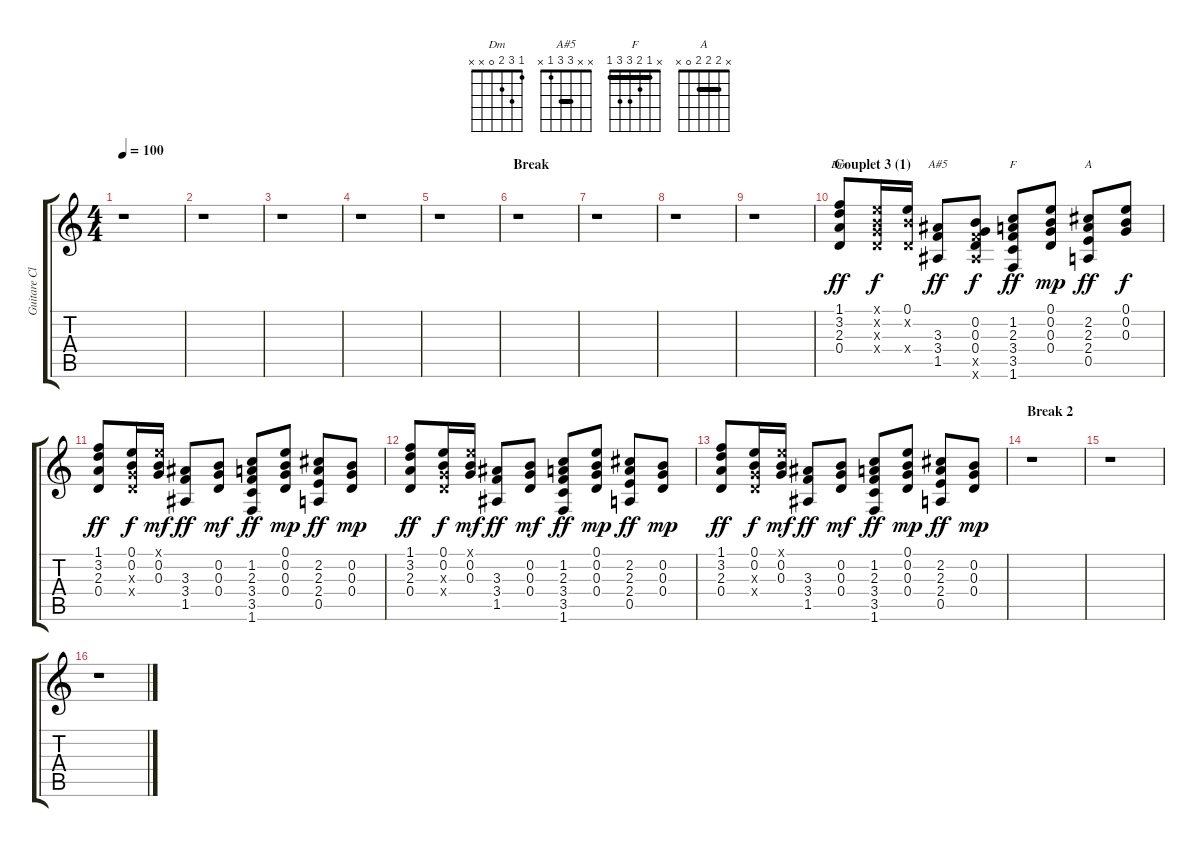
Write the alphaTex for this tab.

\track ("Guitare Clean" "Guitare Cl") {instrument electricguitarclean}
\staff {score tabs}
\tuning (E4 B3 G3 D3 A2 E2) {hide}
\chord ("Dm" 1 3 2 0 x x)
\chord ("A#5" x x 3 3 1 x) {barre 3}
\chord ("F" x 1 2 3 3 1) {barre 1}
\chord ("A" x 2 2 2 0 x) {barre 2}
\ts (4 4)
\tempo 100
\clef g2
\ks c
r.1{dy f} |
r.1 |
r.1 |
r.1 |
r.1 |
\section ("" "Break")
r.1 |
r.1 |
r.1 |
r.1 |
\section ("" "Couplet 3 (1)")
(1.1 3.2 2.3 0.4).8{ch "Dm" dy ff} (0.1{x} 0.2{x} 0.3{x} 0.4{x}).16{dy f} (0.1 0.2{x} 0.4{x}).16 (3.3 3.4 1.5).8{ch "A#5" dy ff} (0.2 0.3 0.4 8.5{x} 6.6{x}).8{dy f} (1.2 2.3 3.4 3.5 1.6).8{ch "F" dy ff} (0.1 0.2 0.3 0.4).8{dy mp} (2.2 2.3 2.4 0.5).8{ch "A" dy ff} (0.1 0.2 0.3).8{dy f} |
(1.1 3.2 2.3 0.4).8{dy ff} (0.1 0.2 0.3{x} 0.4{x}).16{dy f} (0.1{x} 0.2 0.3).16{dy mf} (3.3 3.4 1.5).8{dy ff} (0.2 0.3 0.4).8{dy mf} (1.2 2.3 3.4 3.5 1.6).8{dy ff} (0.1 0.2 0.3 0.4).8{dy mp} (2.2 2.3 2.4 0.5).8{dy ff} (0.2 0.3 0.4).8{dy mp} |
(1.1 3.2 2.3 0.4).8{dy ff} (0.1 0.2 0.3{x} 0.4{x}).16{dy f} (0.1{x} 0.2 0.3).16{dy mf} (3.3 3.4 1.5).8{dy ff} (0.2 0.3 0.4).8{dy mf} (1.2 2.3 3.4 3.5 1.6).8{dy ff} (0.1 0.2 0.3 0.4).8{dy mp} (2.2 2.3 2.4 0.5).8{dy ff} (0.2 0.3 0.4).8{dy mp} |
(1.1 3.2 2.3 0.4).8{dy ff} (0.1 0.2 0.3{x} 0.4{x}).16{dy f} (0.1{x} 0.2 0.3).16{dy mf} (3.3 3.4 1.5).8{dy ff} (0.2 0.3 0.4).8{dy mf} (1.2 2.3 3.4 3.5 1.6).8{dy ff} (0.1 0.2 0.3 0.4).8{dy mp} (2.2 2.3 2.4 0.5).8{dy ff} (0.2 0.3 0.4).8{dy mp} |
\section ("" "Break 2")
r.1 |
r.1 |
r.1
